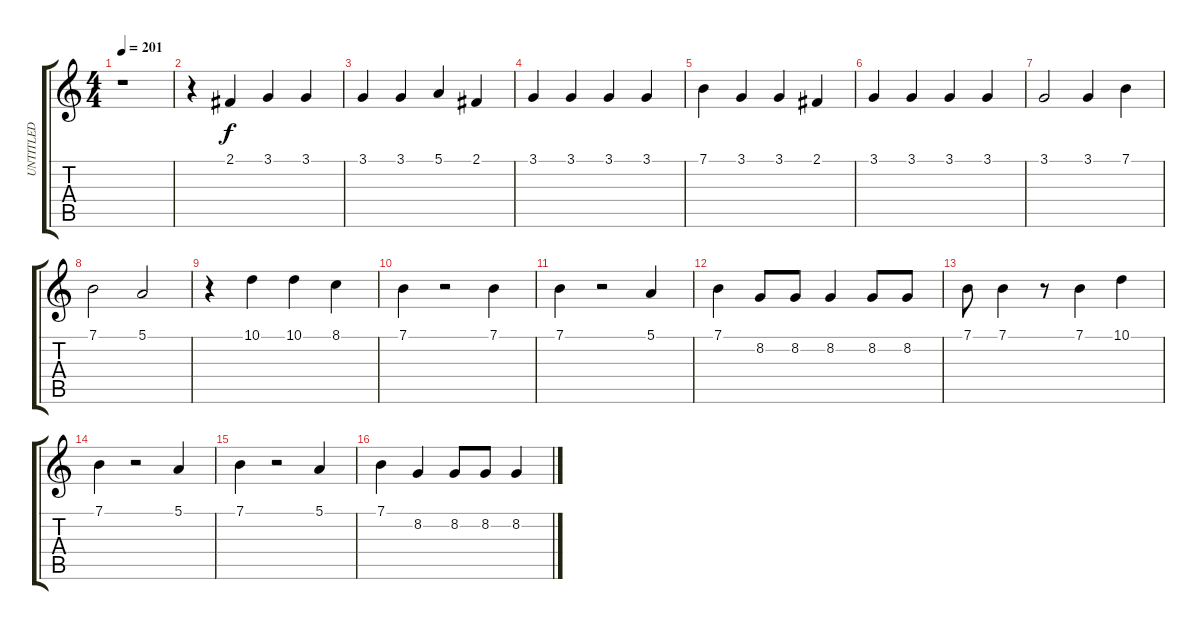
\track ("UNTITLED" "UNTITLED") {instrument englishhorn}
\staff {score tabs}
\tuning (E4 B3 G3 D3 A2 E2) {hide}
\ts (4 4)
\tempo 201
\clef g2
\ks c
r.1{dy f} |
r.4 2.1.4 3.1.4 3.1.4 |
3.1.4 3.1.4 5.1.4 2.1.4 |
3.1.4 3.1.4 3.1.4 3.1.4 |
7.1.4 3.1.4 3.1.4 2.1.4 |
3.1.4 3.1.4 3.1.4 3.1.4 |
3.1.2 3.1.4 7.1.4 |
7.1.2 5.1.2 |
r.4 10.1.4 10.1.4 8.1.4 |
7.1.4 r.2 7.1.4 |
7.1.4 r.2 5.1.4 |
7.1.4 8.2.8 8.2.8 8.2.4 8.2.8 8.2.8 |
7.1.8 7.1.4 r.8 7.1.4 10.1.4 |
7.1.4 r.2 5.1.4 |
7.1.4 r.2 5.1.4 |
7.1.4 8.2.4 8.2.8 8.2.8 8.2.4
